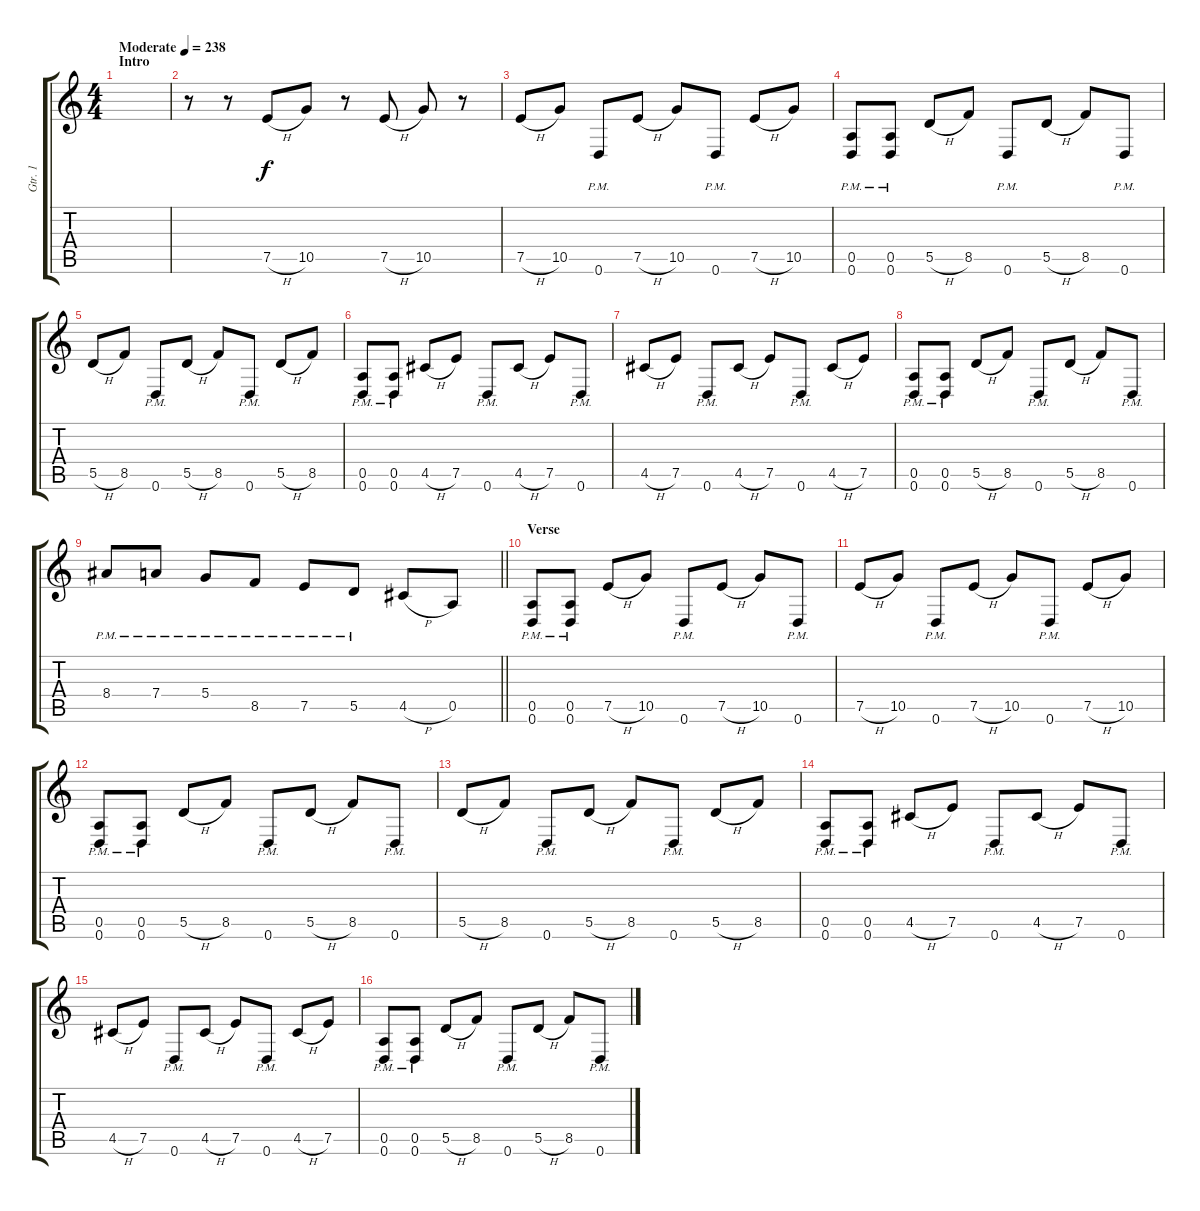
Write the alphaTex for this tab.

\track ("Gtr. 1" "Gtr. 1") {instrument distortionguitar}
\staff {score tabs}
\tuning (E4 B3 G3 D3 A2 D2) {hide}
\ts (4 4)
\section ("" "Intro")
\tempo (238 "Moderate")
\clef g2
\ks c
|
r.8{volume 2 instrument overdrivenguitar} r.8 7.5{h}.8 10.5.8 r.8 7.5{h}.8{volume 5} 10.5.8 r.8 |
7.5{h}.8 10.5.8 0.6{pm}.8{volume 14} 7.5{h}.8 10.5.8 0.6{pm}.8 7.5{h}.8 10.5.8 |
(0.5{pm} 0.6{pm}).8 (0.5{pm} 0.6{pm}).8 5.5{h}.8 8.5.8 0.6{pm}.8 5.5{h}.8 8.5.8 0.6{pm}.8 |
5.5{h}.8 8.5.8 0.6{pm}.8 5.5{h}.8 8.5.8 0.6{pm}.8 5.5{h}.8 8.5.8 |
(0.5{pm} 0.6{pm}).8{instrument distortionguitar} (0.5{pm} 0.6{pm}).8 4.5{h}.8 7.5.8 0.6{pm}.8 4.5{h}.8 7.5.8 0.6{pm}.8 |
4.5{h}.8 7.5.8 0.6{pm}.8 4.5{h}.8 7.5.8 0.6{pm}.8 4.5{h}.8 7.5.8 |
(0.5{pm} 0.6{pm}).8 (0.5{pm} 0.6{pm}).8 5.5{h}.8 8.5.8 0.6{pm}.8 5.5{h}.8 8.5.8 0.6{pm}.8 |
\barLineRight lightlight
8.4{pm}.8 7.4{pm}.8 5.4{pm}.8 8.5{pm}.8 7.5{pm}.8 5.5{pm}.8 4.5{h}.8 0.5.8 |
\section ("" "Verse")
(0.5{pm} 0.6{pm}).8 (0.5{pm} 0.6{pm}).8 7.5{h}.8 10.5.8 0.6{pm}.8 7.5{h}.8 10.5.8 0.6{pm}.8 |
7.5{h}.8 10.5.8 0.6{pm}.8 7.5{h}.8 10.5.8 0.6{pm}.8 7.5{h}.8 10.5.8 |
(0.5{pm} 0.6{pm}).8 (0.5{pm} 0.6{pm}).8 5.5{h}.8 8.5.8 0.6{pm}.8 5.5{h}.8 8.5.8 0.6{pm}.8 |
5.5{h}.8 8.5.8 0.6{pm}.8 5.5{h}.8 8.5.8 0.6{pm}.8 5.5{h}.8 8.5.8 |
(0.5{pm} 0.6{pm}).8{instrument distortionguitar} (0.5{pm} 0.6{pm}).8 4.5{h}.8 7.5.8 0.6{pm}.8 4.5{h}.8 7.5.8 0.6{pm}.8 |
4.5{h}.8 7.5.8 0.6{pm}.8 4.5{h}.8 7.5.8 0.6{pm}.8 4.5{h}.8 7.5.8 |
(0.5{pm} 0.6{pm}).8 (0.5{pm} 0.6{pm}).8 5.5{h}.8 8.5.8 0.6{pm}.8 5.5{h}.8 8.5.8 0.6{pm}.8
